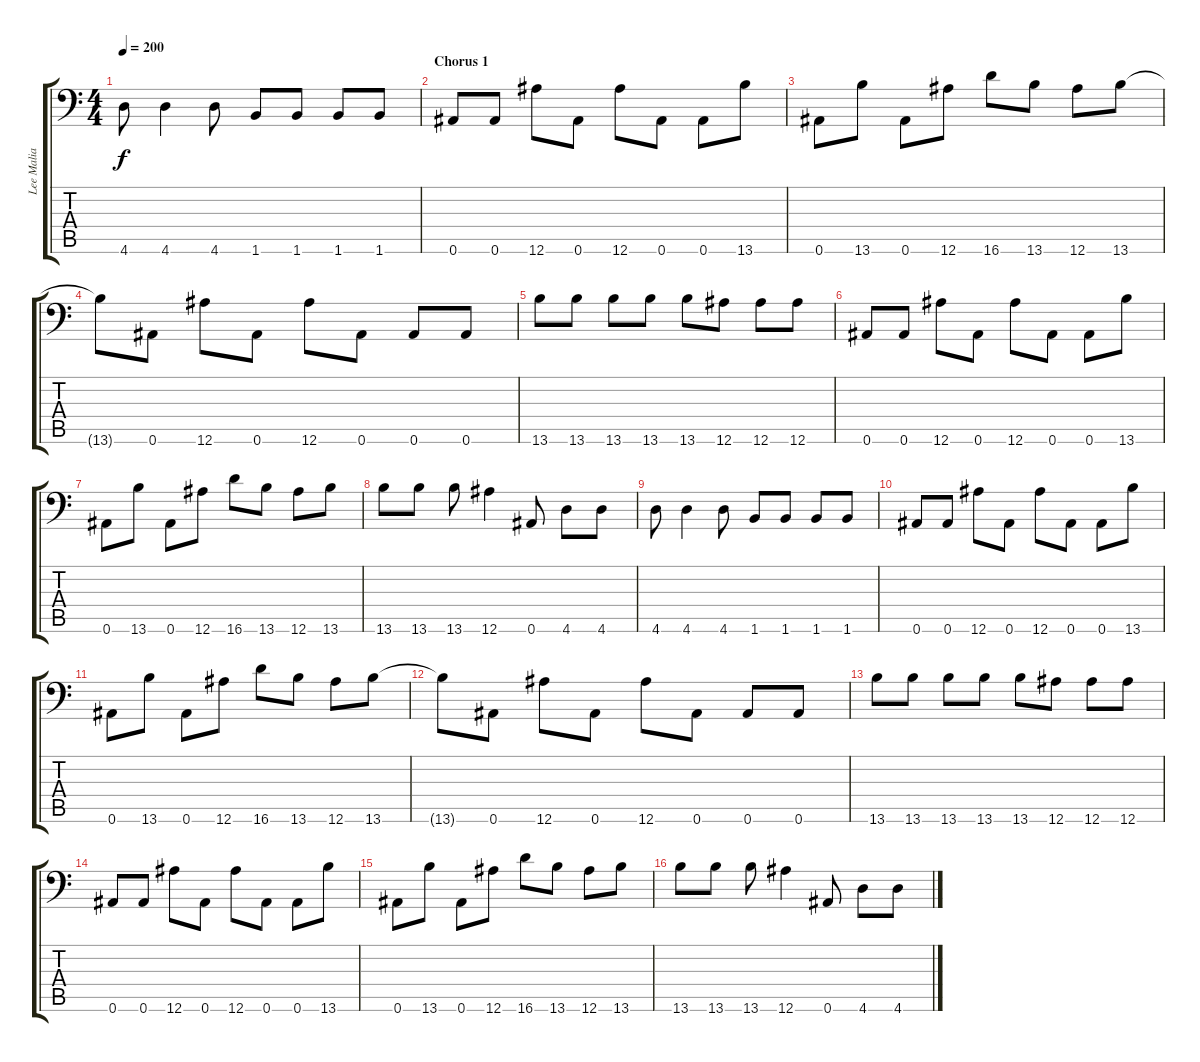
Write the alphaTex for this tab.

\track ("Lee Malia" "Lee Malia") {instrument distortionguitar}
\staff {score tabs}
\tuning (C4 G3 Eb3 Bb2 F2 Bb1) {hide}
\ts (4 4)
\tempo 200
\clef f4
\ks c
4.6.8{dy f} 4.6.4 4.6.8 1.6.8 1.6.8 1.6.8 1.6.8 |
\section ("" "Chorus 1")
0.6.8 0.6.8 12.6.8 0.6.8 12.6.8 0.6.8 0.6.8 13.6.8 |
0.6.8 13.6.8 0.6.8 12.6.8 16.6.8 13.6.8 12.6.8 13.6.8 |
13.6{t}.8 0.6.8 12.6.8 0.6.8 12.6.8 0.6.8 0.6.8 0.6.8 |
13.6.8 13.6.8 13.6.8 13.6.8 13.6.8 12.6.8 12.6.8 12.6.8 |
0.6.8 0.6.8 12.6.8 0.6.8 12.6.8 0.6.8 0.6.8 13.6.8 |
0.6.8 13.6.8 0.6.8 12.6.8 16.6.8 13.6.8 12.6.8 13.6.8 |
13.6.8 13.6.8 13.6.8 12.6.4 0.6.8 4.6.8 4.6.8 |
4.6.8 4.6.4 4.6.8 1.6.8 1.6.8 1.6.8 1.6.8 |
0.6.8 0.6.8 12.6.8 0.6.8 12.6.8 0.6.8 0.6.8 13.6.8 |
0.6.8 13.6.8 0.6.8 12.6.8 16.6.8 13.6.8 12.6.8 13.6.8 |
13.6{t}.8 0.6.8 12.6.8 0.6.8 12.6.8 0.6.8 0.6.8 0.6.8 |
13.6.8 13.6.8 13.6.8 13.6.8 13.6.8 12.6.8 12.6.8 12.6.8 |
0.6.8 0.6.8 12.6.8 0.6.8 12.6.8 0.6.8 0.6.8 13.6.8 |
0.6.8 13.6.8 0.6.8 12.6.8 16.6.8 13.6.8 12.6.8 13.6.8 |
13.6.8 13.6.8 13.6.8 12.6.4 0.6.8 4.6.8 4.6.8
